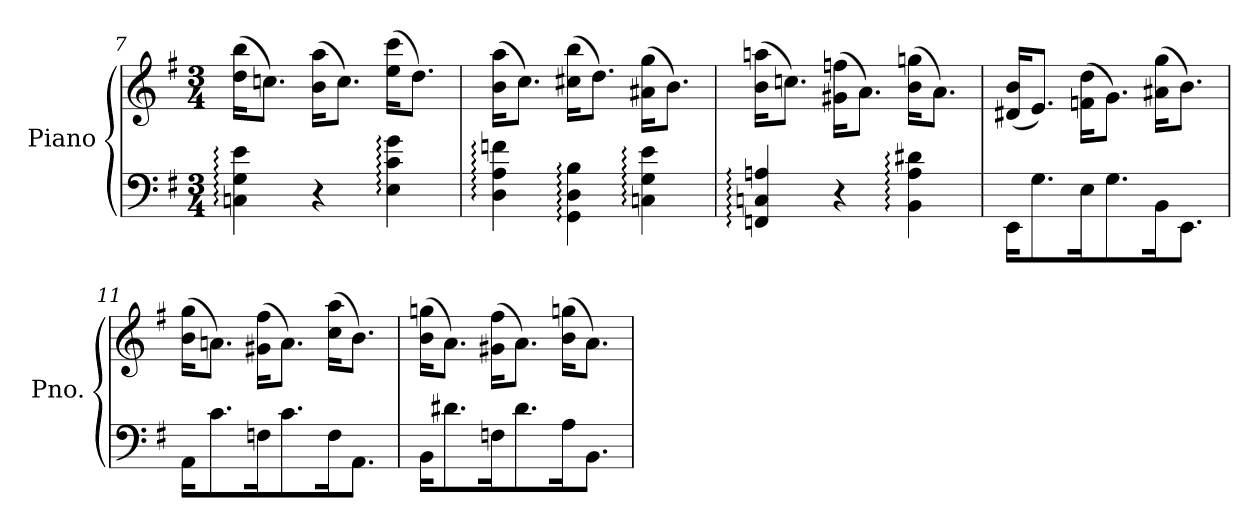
**kern	**kern
*part1	*part1
*staff2	*staff1
*I"Piano	*
*I'Pno.	*
*clefF4	*clefG2
*k[f#]	*k[f#]
*M3/4	*M3/4
=7	=7
4Cn\: 4G\: 4e\:	(>16dd\ 16bb\KL
.	8.ccn\J)
4r	(>16b\ 16aa\KL
.	8.cc\J)
4E\: 4c\: 4g\:	(>16ee\ 16ccc\KL
.	8.dd\J)
=8	=8
4D\: 4A\: 4fn\:	(>16b\ 16aa\KL
.	8.cc\J)
4GG\: 4D\: 4B\:	(>16cc#X\ 16bb\KL
.	8.dd\J)
4Cn\: 4G\: 4e\:	(>16a#X\ 16gg\KL
.	8.b\J)
!!LO:LB:g=z
=9	=9
4FFn/: 4Cn/: 4An/:	(>16b\ 16aan\KL
.	8.ccn\J)
4r	(>16g#X\ 16ffn\KL
.	8.a\J)
4BB\: 4A\: 4d#X\:	(>16b\ 16ggn\KL
.	8.a\J)
=10	=10
16EE\KL	(<16d#X/ 16b/KL
8.G\	8.e/J)
16E\K	(>16fn\ 16dd\KL
8.G\	8.g\J)
16BB\K	(>16a#X\ 16gg\KL
8.EE\J	8.b\J)
=11	=11
16AA\KL	(>16b\ 16gg\KL
8.c\	8.an\J)
16Fn\K	(>16g#X\ 16ff#\KL
8.c\	8.a\J)
16F\K	(>16cc\ 16aa\KL
8.AA\J	8.b\J)
=12	=12
16BB\KL	(>16b\ 16ggn\KL
8.d#X\	8.a\J)
16Fn\K	(>16g#X\ 16ff#\KL
8.d#\	8.a\J)
16A\K	(>16b\ 16ggn\KL
8.BB\J	8.a\J)
=	=
*-	*-
